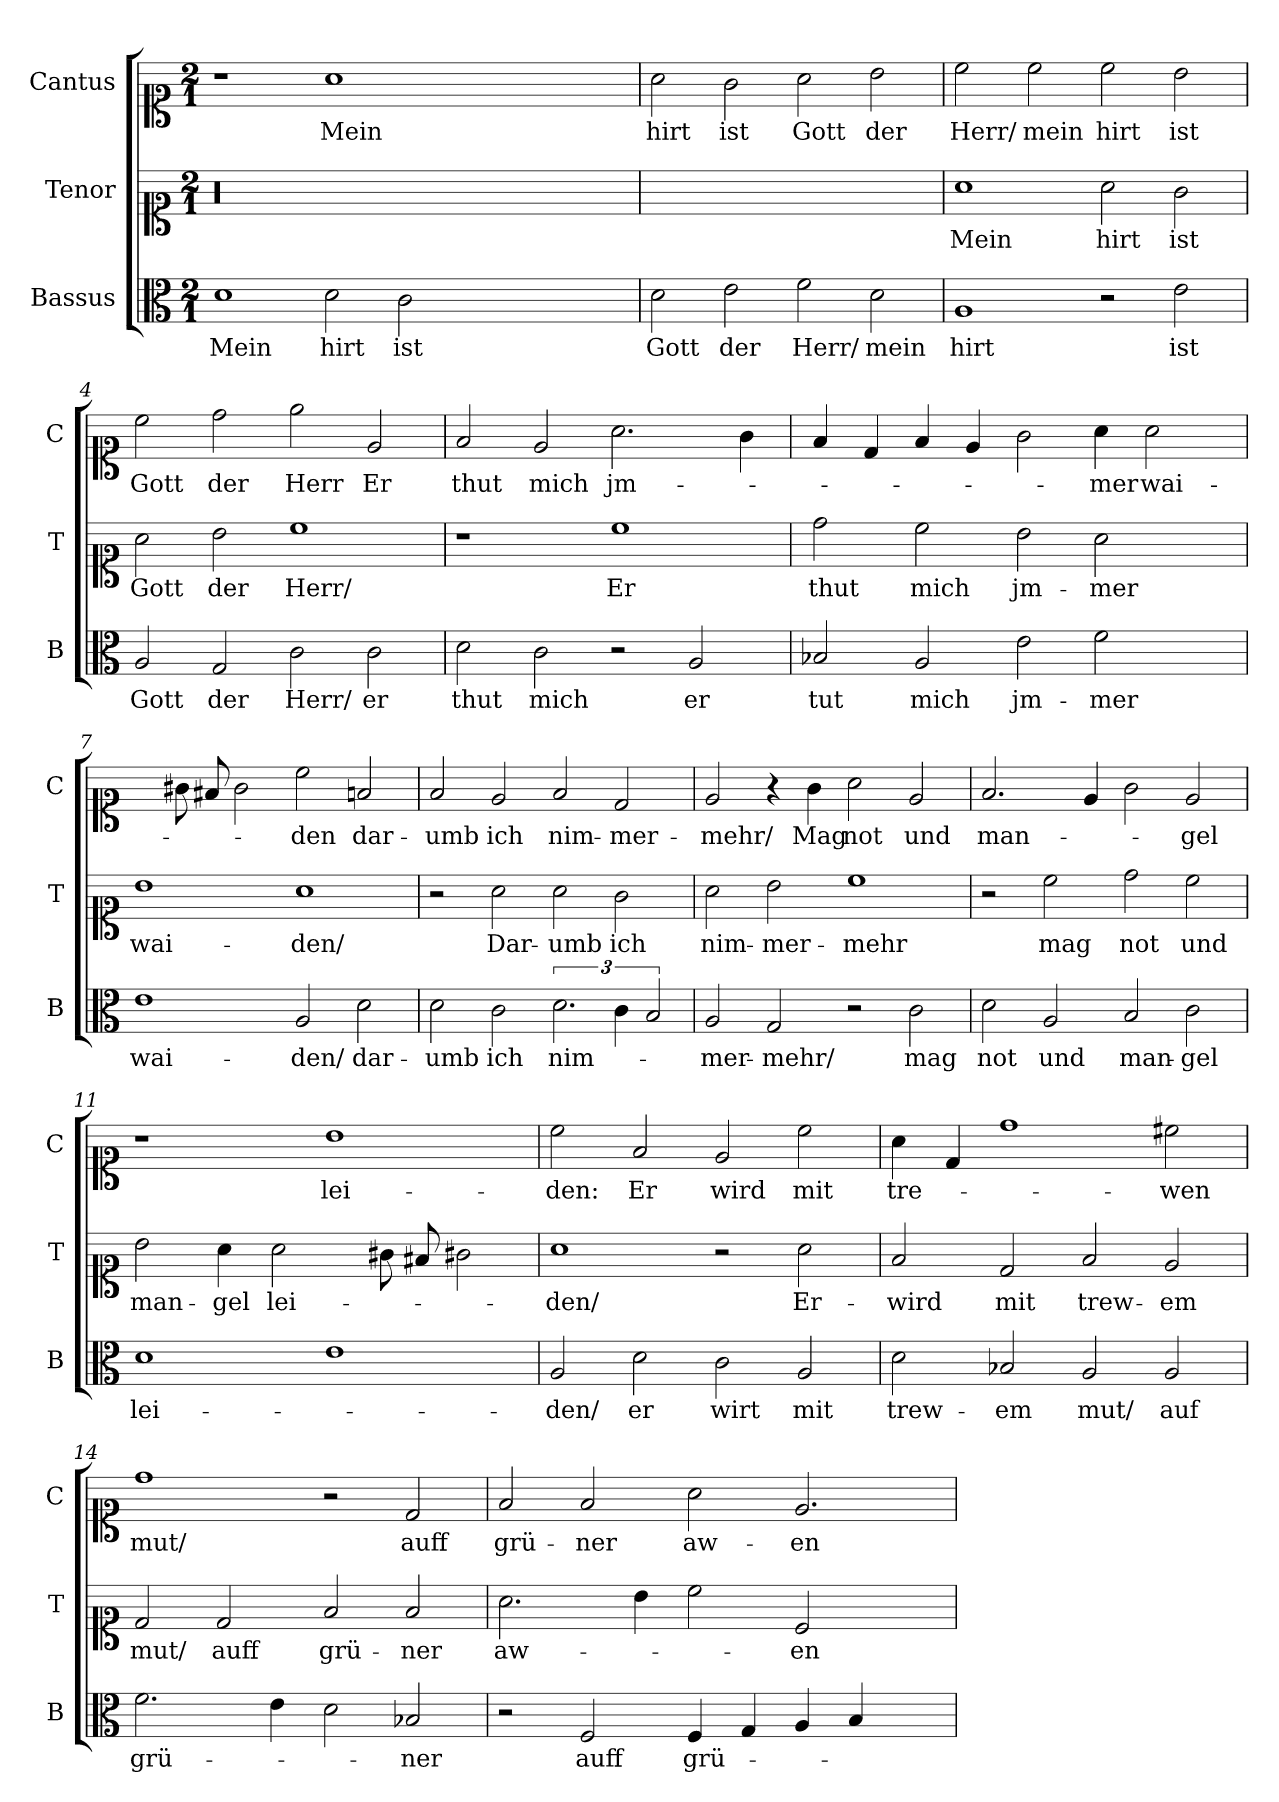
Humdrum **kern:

**kern	**text	**kern	**text	**kern	**text
*part3	*part3	*part2	*part2	*part1	*part1
*staff3	*staff3	*staff2	*staff2	*staff1	*staff1
*I"Bassus	*	*I"Tenor	*	*I"Cantus	*
*I'B	*	*I'T	*	*I'C	*
*clefC3	*	*clefC1	*	*clefC1	*
*k[]	*	*k[]	*	*k[]	*
*D:dor	*	*D:dor	*	*D:dor	*
*M2/1	*	*M2/1	*	*M2/1	*
*MM180	*	*MM180	*	*MM180	*
=1	=1	=1	=1	=1	=1
1d	Mein	00r	.	1r	.
2d	hirt	.	.	1a	Mein
2c	ist	.	.	.	.
0ryy	.	.	.	0ryy	.
=2	=2	=2	=2	=2	=2
2d	Gott	0ryy	.	2a	hirt
2e	der	.	.	2g	ist
2f	Herr/	.	.	2a	Gott
2d	mein	.	.	2b	der
=3	=3	=3	=3	=3	=3
1A	hirt	1a	Mein	2cc	Herr/
!	!	!	!	!	!LO:LY:i
.	.	.	.	2cc	mein
!	!	!	!	!	!LO:LY:i
2r	.	2a	hirt	2cc	hirt
!	!	!	!	!	!LO:LY:i
2e	ist	2g	ist	2b	ist
=4	=4	=4	=4	=4	=4
!	!	!	!	!	!LO:LY:i
2A	Gott	2a	Gott	2cc	Gott
!	!	!	!	!	!LO:LY:i
2G	der	2b	der	2dd	der
!	!	!	!	!	!LO:LY:i
2c	Herr/	1cc	Herr/	2ee	Herr
2c	er	.	.	2e	Er
=5	=5	=5	=5	=5	=5
2d	thut	1r	.	2f	thut
2c	mich	.	.	2e	mich
2r	.	1cc	Er	2.a	jm-
!	!LO:LY:i	!	!	!	!
2A	er	.	.	.	.
.	.	.	.	4g	.
=6	=6	=6	=6	=6	=6
!	!LO:LY:i	!	!	!	!
2B-X	tut	2dd	thut	4f	.
.	.	.	.	4d	.
!	!LO:LY:i	!	!	!	!
2A	mich	2cc	mich	4f	.
.	.	.	.	4e	.
2e	jm-	2b	jm-	2g	.
2f	-mer	2a	-mer	4a	-mer
.	.	.	.	2a	wai-
4ryy	.	4ryy	.	.	.
=7	=7	=7	=7	=7	=7
1e	wai-	1b	wai-	4ryy	.
.	.	.	.	8g#X	.
.	.	.	.	8f#X	.
.	.	.	.	2g#	.
2A	-den/	1a	-den/	2cc	-den
2d	dar-	.	.	2fn	dar-
=8	=8	=8	=8	=8	=8
2d	-umb	2r	.	2f	-umb
2c	ich	2a	Dar-	2e	ich
3.d	nim-	2a	-umb	2f	nim-
6c	.	2g	ich	2d	-mer-
3B	.	.	.	.	.
=9	=9	=9	=9	=9	=9
2A	-mer-	2a	nim-	2e	-mehr/
2G	-mehr/	2b	-mer-	4r	.
.	.	.	.	4g	Mag
2r	.	1cc	-mehr	2a	not
2c	mag	.	.	2e	und
=10	=10	=10	=10	=10	=10
2d	not	2r	.	2.f	man-
2A	und	2cc	mag	.	.
.	.	.	.	4e	.
2B	man-	2dd	not	2g	.
2c	-gel	2cc	und	2e	-gel
=11	=11	=11	=11	=11	=11
1d	lei-	2b	man-	1r	.
.	.	4a	-gel	.	.
.	.	2a	lei-	.	.
1e	.	.	.	1b	lei-
.	.	8g#X	.	.	.
.	.	8f#X	.	.	.
.	.	2g#X	.	.	.
=12	=12	=12	=12	=12	=12
2A	-den/	1a	-den/	2cc	-den:
2d	er	.	.	2f	Er
2c	wirt	2r	.	2e	wird
2A	mit	2a	Er-	2cc	mit
=13	=13	=13	=13	=13	=13
2d	trew-	2f	wird	4a	tre-
.	.	.	.	4d	.
2B-X	-em	2d	mit	1dd	.
2A	mut/	2f	trew-	.	.
2A	auf	2e	-em	2cc#X	-wen
=14	=14	=14	=14	=14	=14
2.f	grü-	2d	mut/	1dd	mut/
.	.	2d	auff	.	.
4e	.	.	.	.	.
2d	.	2f	grü-	2r	.
2B-X	-ner	2f	-ner	2d	auff
=15	=15	=15	=15	=15	=15
2r	.	2.a	aw-	2f	grü-
2F	auff	.	.	2f	-ner
.	.	4b	.	.	.
4F	grü-	2cc	.	2a	aw-
4G	.	.	.	.	.
4A	.	2c	-en	2.e	-en
4B	.	.	.	.	.
4ryy	.	4ryy	.	.	.
=	=	=	=	=	=
*-	*-	*-	*-	*-	*-
